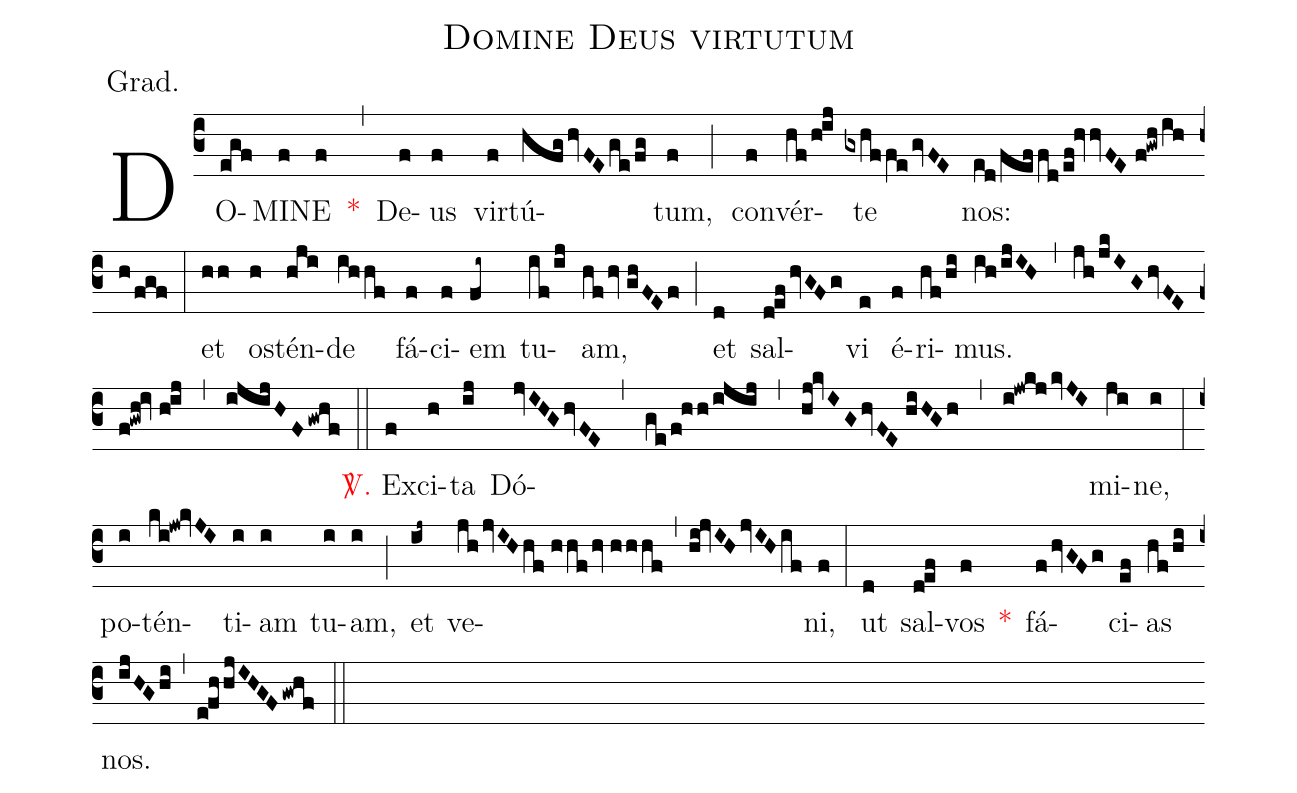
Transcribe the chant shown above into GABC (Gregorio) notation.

name:Domine Deus virtutum;
annotation:Grad.;
mode:II.;
office-part:Gradual;
%%
(c3) DO(egf)MI(f)NE(f) <v>\red{*}</v>(,) De(f)us(f) vir(f)tú(hfg/hvFEge/fg)tum,(f) (;) con(f)vér(hf/h!ij)te(gxhf/fe/gvFE) nos:(ed/fef/fd/ef!hvvFE//f!gwh/ihh/fgf) (:) et(hh) os(h)tén(hji)de(ih/hf) fá(f)ci(f)em(fi~) tu(if/ij)am,(hfhv//ghFEf) (;) et(d) sal(d!efhvGFg)vi(e) é(f)ri(hf/hi)mus.(ih/ijIH,jh/jkIGhvFE//f!gwh!iv//h!ij,ijijHFgwhf) (::) <v>\red{\Vbar.}</v> Ex(f)ci(h)ta(ij) Dó(jvIHGhvFE,ge/f!hh/ijij,hj!kvIGhvFE//hiHGh,i!jwkj/kvJI)mi(ji)ne,(i) (:) po(i)tén(ki!jw!kvJI)ti(i)am(i) tu(i)am,(i) (;) et(ij~) ve(jhjvIHhf//hhfhv//hhhf,hi!jvIHjvIHif)ni,(f) (:) ut(d) sal(d!ef)vos(f) <v>\red{*}</v>() fá(fhvGFg)ci(ef)as(hf/hi) nos.(ijHGhi,e!fh/hjIHGFgwhf) (::)
